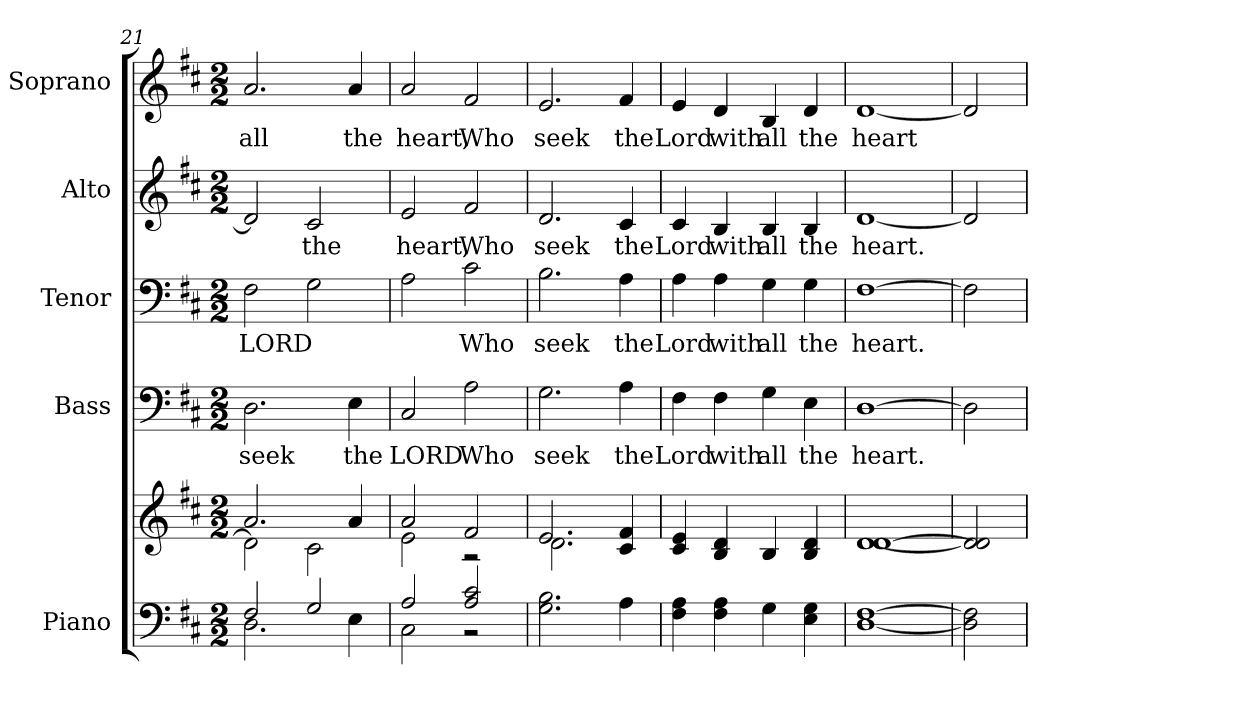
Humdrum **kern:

**kern	**kern	**kern	**text	**kern	**text	**kern	**text	**kern	**text
*part5	*part5	*part4	*part4	*part3	*part3	*part2	*part2	*part1	*part1
*staff6	*staff5	*staff4	*staff4	*staff3	*staff3	*staff2	*staff2	*staff1	*staff1
*I"Piano	*	*I"Bass	*	*I"Tenor	*	*I"Alto	*	*I"Soprano	*
*I'Pno.	*	*I'B.	*	*I'T.	*	*I'A.	*	*I'S.	*
*clefF4	*clefG2	*clefF4	*	*clefF4	*	*clefG2	*	*clefG2	*
*k[f#c#]	*k[f#c#]	*k[f#c#]	*	*k[f#c#]	*	*k[f#c#]	*	*k[f#c#]	*
*D:	*D:	*D:	*	*D:	*	*D:	*	*D:	*
*M2/2	*M2/2	*M2/2	*	*M2/2	*	*M2/2	*	*M2/2	*
=21	=21	=21	=21	=21	=21	=21	=21	=21	=21
*^	*^	*	*	*	*	*	*	*	*
!	!	!	!	!	!LO:LY:b:color=#000000	!	!	!	!	!	!
!	!	!	!	!	!	!	!LO:LY:b:color=#000000	!	!	!	!
!	!	!	!	!	!	!	!	!	!	!	!LO:LY:b:color=#000000
2F#i/	2.Di\	2.ai/	2di\]	2.Di\	seek	2F#i\	LORD	2di/]	.	2.ai/	all
!	!	!	!	!	!	!	!	!	!LO:LY:b:color=#000000	!	!
2Gi/	.	.	2c#i\	.	.	2Gi\	.	2c#i/	the	.	.
!	!	!	!	!	!LO:LY:b:color=#000000	!	!	!	!	!	!
!	!	!	!	!	!	!	!	!	!	!	!LO:LY:b:color=#000000
.	4Ei\	4ai/	.	4Ei\	the	.	.	.	.	4ai/	the
=22	=22	=22	=22	=22	=22	=22	=22	=22	=22	=22	=22
!	!	!	!	!	!LO:LY:b:color=#000000	!	!	!	!	!	!
!	!	!	!	!	!	!	!	!	!LO:LY:b:color=#000000	!	!
!	!	!	!	!	!	!	!	!	!	!	!LO:LY:b:color=#000000
2Ai/	2C#i\	2ai/	2ei\	2C#i/	LORD	2Ai\	.	2ei/	heart,	2ai/	heart,
!	!	!	!	!	!LO:LY:b:color=#000000	!	!	!	!	!	!
!	!	!	!	!	!	!	!LO:LY:b:color=#000000	!	!	!	!
!	!	!	!	!	!	!	!	!	!LO:LY:b:color=#000000	!	!
!	!	!	!	!	!	!	!	!	!	!	!LO:LY:b:color=#000000
2Ai/ 2c#i	2r	2f#i/	2r	2Ai\	Who	2c#i\	Who	2f#i/	Who	2f#i/	Who
*v	*v	*	*	*	*	*	*	*	*	*	*
=23	=23	=23	=23	=23	=23	=23	=23	=23	=23	=23
*^	*	*	*	*	*	*	*	*	*	*
!	!	!	!	!	!LO:LY:b:color=#000000	!	!	!	!	!	!
*v	*v	*	*	*	*	*	*	*	*	*	*
*^	*	*	*	*	*	*	*	*	*	*
!	!	!	!	!	!	!	!LO:LY:b:color=#000000	!	!	!	!
*v	*v	*	*	*	*	*	*	*	*	*	*
*^	*	*	*	*	*	*	*	*	*	*
!	!	!	!	!	!	!	!	!	!LO:LY:b:color=#000000	!	!
*v	*v	*	*	*	*	*	*	*	*	*	*
*^	*	*	*	*	*	*	*	*	*	*
!	!	!	!	!	!	!	!	!	!	!	!LO:LY:b:color=#000000
*v	*v	*	*	*	*	*	*	*	*	*	*
2.Gi\ 2.Bi	2.ei/	2.di\	2.Gi\	seek	2.Bi\	seek	2.di/	seek	2.ei/	seek
!	!	!	!	!LO:LY:b:color=#000000	!	!	!	!	!	!
!	!	!	!	!	!	!LO:LY:b:color=#000000	!	!	!	!
!	!	!	!	!	!	!	!	!LO:LY:b:color=#000000	!	!
!	!	!	!	!	!	!	!	!	!	!LO:LY:b:color=#000000
4Ai\	4c#i/ 4f#i	4ryy	4Ai\	the	4Ai\	the	4c#i/	the	4f#i/	the
*	*v	*v	*	*	*	*	*	*	*	*
=24	=24	=24	=24	=24	=24	=24	=24	=24	=24
*	*^	*	*	*	*	*	*	*	*
!	!	!	!	!LO:LY:b:color=#000000	!	!	!	!	!	!
*	*v	*v	*	*	*	*	*	*	*	*
*	*^	*	*	*	*	*	*	*	*
!	!	!	!	!	!	!LO:LY:b:color=#000000	!	!	!	!
*	*v	*v	*	*	*	*	*	*	*	*
*	*^	*	*	*	*	*	*	*	*
!	!	!	!	!	!	!	!	!LO:LY:b:color=#000000	!	!
*	*v	*v	*	*	*	*	*	*	*	*
*	*^	*	*	*	*	*	*	*	*
!	!	!	!	!	!	!	!	!	!	!LO:LY:b:color=#000000
*	*v	*v	*	*	*	*	*	*	*	*
4F#i\ 4Ai	4c#i/ 4ei	4F#i\	Lord	4Ai\	Lord	4c#i/	Lord	4ei/	Lord
!	!	!	!LO:LY:b:color=#000000	!	!	!	!	!	!
!	!	!	!	!	!LO:LY:b:color=#000000	!	!	!	!
!	!	!	!	!	!	!	!LO:LY:b:color=#000000	!	!
!	!	!	!	!	!	!	!	!	!LO:LY:b:color=#000000
4F#i\ 4Ai	4Bi/ 4di	4F#i\	with	4Ai\	with	4Bi/	with	4di/	with
!	!	!	!LO:LY:b:color=#000000	!	!	!	!	!	!
!	!	!	!	!	!LO:LY:b:color=#000000	!	!	!	!
!	!	!	!	!	!	!	!LO:LY:b:color=#000000	!	!
!	!	!	!	!	!	!	!	!	!LO:LY:b:color=#000000
4Gi\	4Bi/	4Gi\	all	4Gi\	all	4Bi/	all	4Bi/	all
!	!	!	!LO:LY:b:color=#000000	!	!	!	!	!	!
!	!	!	!	!	!LO:LY:b:color=#000000	!	!	!	!
!	!	!	!	!	!	!	!LO:LY:b:color=#000000	!	!
!	!	!	!	!	!	!	!	!	!LO:LY:b:color=#000000
4Ei\ 4Gi	4Bi/ 4di	4Ei\	the	4Gi\	the	4Bi/	the	4di/	the
!!LO:PB:g=z
=25	=25	=25	=25	=25	=25	=25	=25	=25	=25
!	!	!	!LO:LY:b:color=#000000	!	!	!	!	!	!
!	!	!	!	!	!LO:LY:b:color=#000000	!	!	!	!
!	!	!	!	!	!	!	!LO:LY:b:color=#000000	!	!
!	!	!	!	!	!	!	!	!	!LO:LY:b:color=#000000
[1Di [1F#i	[1di [1di	[1Di	heart.	[1F#i	heart.	[1di	heart.	[1di	heart
=26	=26	=26	=26	=26	=26	=26	=26	=26	=26
2Di] 2F#i]	2di] 2di]	2Di]	.	2F#i]	.	2di]	.	2di]	.
=	=	=	=	=	=	=	=	=	=
*-	*-	*-	*-	*-	*-	*-	*-	*-	*-
